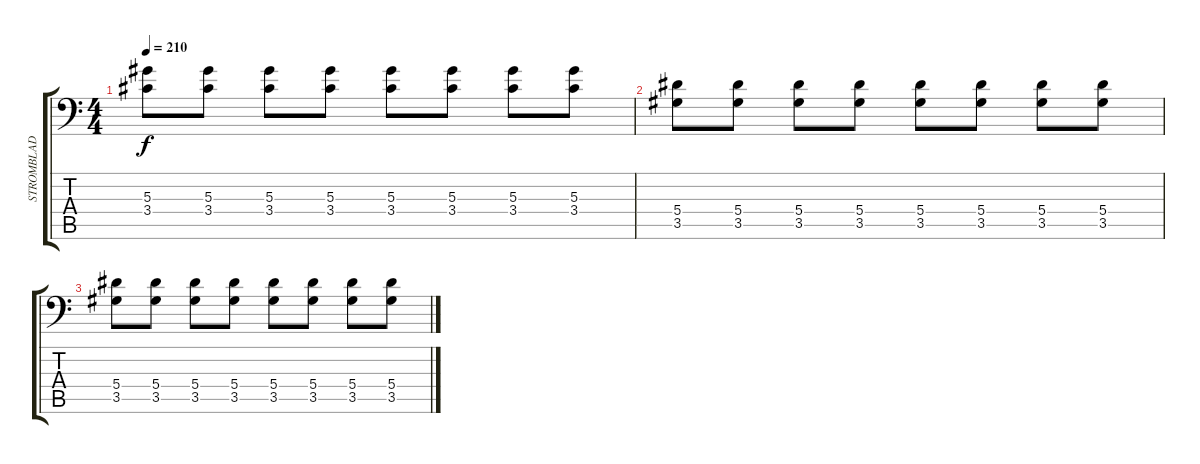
\track ("STROMBLAD DISTORTION" "STROMBLAD ") {instrument distortionguitar}
\staff {score tabs}
\tuning (C4 G3 Eb3 Bb2 F2 Bb1) {hide}
\ts (4 4)
\tempo 210
\clef f4
\ks c
(5.3 3.4).8{dy f} (5.3 3.4).8 (5.3 3.4).8 (5.3 3.4).8 (5.3 3.4).8 (5.3 3.4).8 (5.3 3.4).8 (5.3 3.4).8 |
(5.4 3.5).8 (5.4 3.5).8 (5.4 3.5).8 (5.4 3.5).8 (5.4 3.5).8 (5.4 3.5).8 (5.4 3.5).8 (5.4 3.5).8 |
(5.4 3.5).8 (5.4 3.5).8 (5.4 3.5).8 (5.4 3.5).8 (5.4 3.5).8 (5.4 3.5).8 (5.4 3.5).8 (5.4 3.5).8
